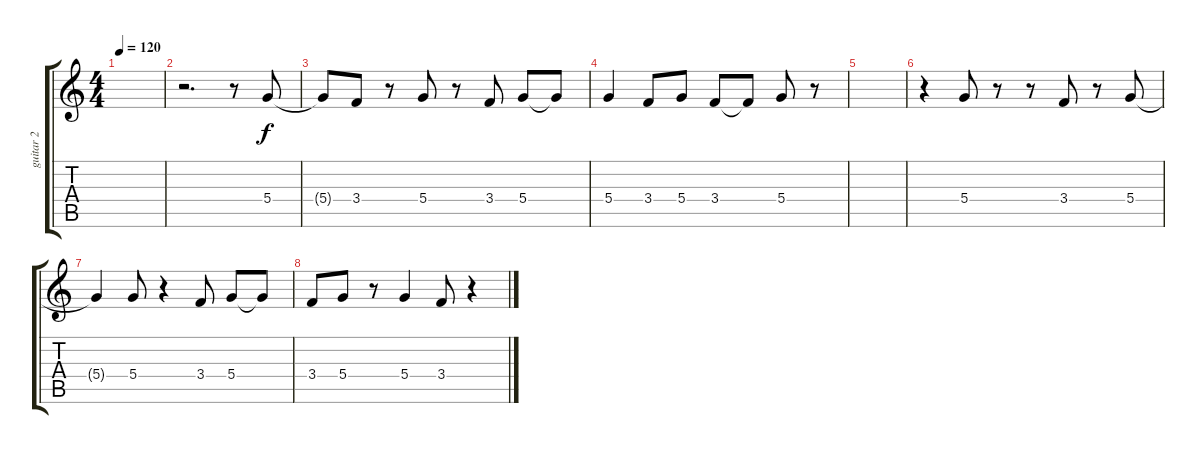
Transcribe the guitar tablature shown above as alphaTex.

\track ("guitar 2" "guitar 2") {instrument distortionguitar}
\staff {score tabs}
\tuning (E4 B3 G3 D3 A2 E2) {hide}
\ts (4 4)
\tempo 120
\clef g2
\ks c
|
r.2{d} r.8 5.4.8 |
5.4{t}.8 3.4.8 r.8 5.4.8 r.8 3.4.8 5.4.8 5.4{t}.8 |
5.4.4 3.4.8 5.4.8 3.4.8 3.4{t}.8 5.4.8 r.8 |
|
r.4 5.4.8 r.8 r.8 3.4.8 r.8 5.4.8 |
5.4{t}.4 5.4.8 r.4 3.4.8 5.4.8 5.4{t}.8 |
3.4.8 5.4.8 r.8 5.4.4 3.4.8 r.4
